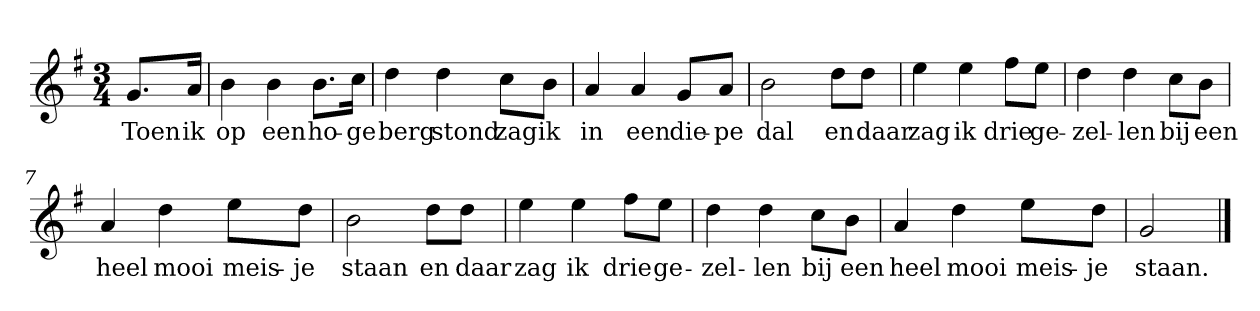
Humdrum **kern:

**kern	**text
*part1	*part1
*staff1	*staff1
*clefG2	*
*k[f#]	*
*G:	*
*M3/4	*
*MM120	*
=	=
8.g/L	Toen
16a/Jk	ik
=1	=1
4b	op
4b	een
8.b\L	ho-
16cc\Jk	-ge
=2	=2
4dd	berg
4dd	stond
8cc\L	zag
8b\J	ik
=3	=3
4a	in
4a	een
8g/L	die-
8a/J	-pe
=4	=4
2b	dal
8dd\L	en
8dd\J	daar
=5	=5
4ee	zag
4ee	ik
8ff#\L	drie
8ee\J	ge-
=6	=6
4dd	-zel-
4dd	-len
8cc\L	bij
8b\J	een
=7	=7
4a	heel
4dd	mooi
8ee\L	meis-
8dd\J	-je
=8	=8
2b	staan
8dd\L	en
8dd\J	daar
=9	=9
4ee	zag
4ee	ik
8ff#\L	drie
8ee\J	ge-
=10	=10
4dd	-zel-
4dd	-len
8cc\L	bij
8b\J	een
=11	=11
4a	heel
4dd	mooi
8ee\L	meis-
8dd\J	-je
=12	=12
2g	staan.
==	==
*-	*-
